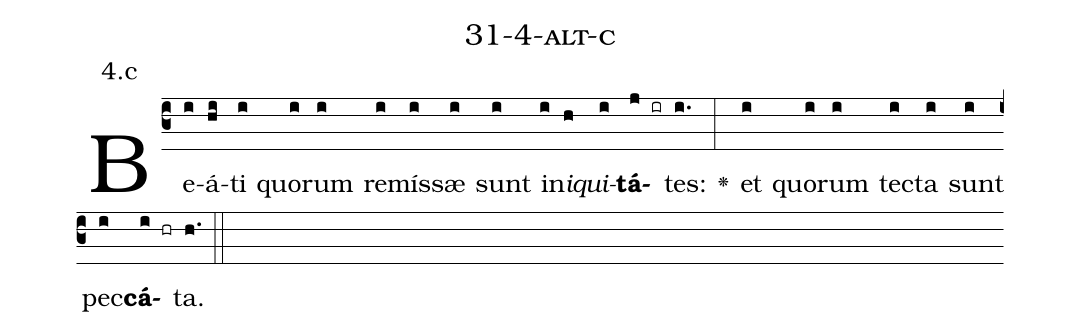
name: 31-4-alt-c;
annotation: 4.c;
%%
(c3)Be(i)á(hi)ti(i) quo(i)rum(i) re(i)mís(i)sæ(i) sunt(i) in(i)<i>i</i>(h)<i>qui</i>(i)<b>tá</b>(j ir)tes:(i.) <v>\greheightstar</v>(:) et(i) quo(i)rum(i) tec(i)ta(i) sunt(i) pec(i)<b>cá</b>(i hr)ta.(h.) (::)


%E(i) u(i) o(i) u(i) a(i) e.(h.) (::)
